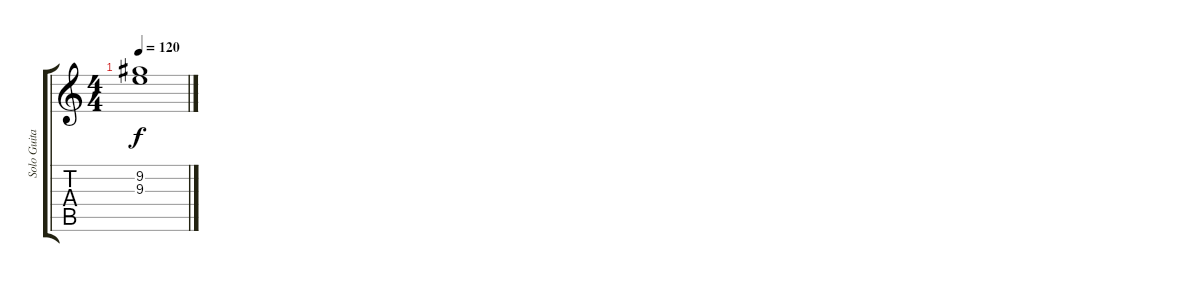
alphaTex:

\track ("Solo Guitar" "Solo Guita") {instrument acousticguitarnylon}
\staff {score tabs}
\tuning (E4 B3 G3 D3 A2 E2) {hide}
\ts (4 4)
\tempo 120
\clef g2
\ks c
(9.2 9.3).1{dy f}
